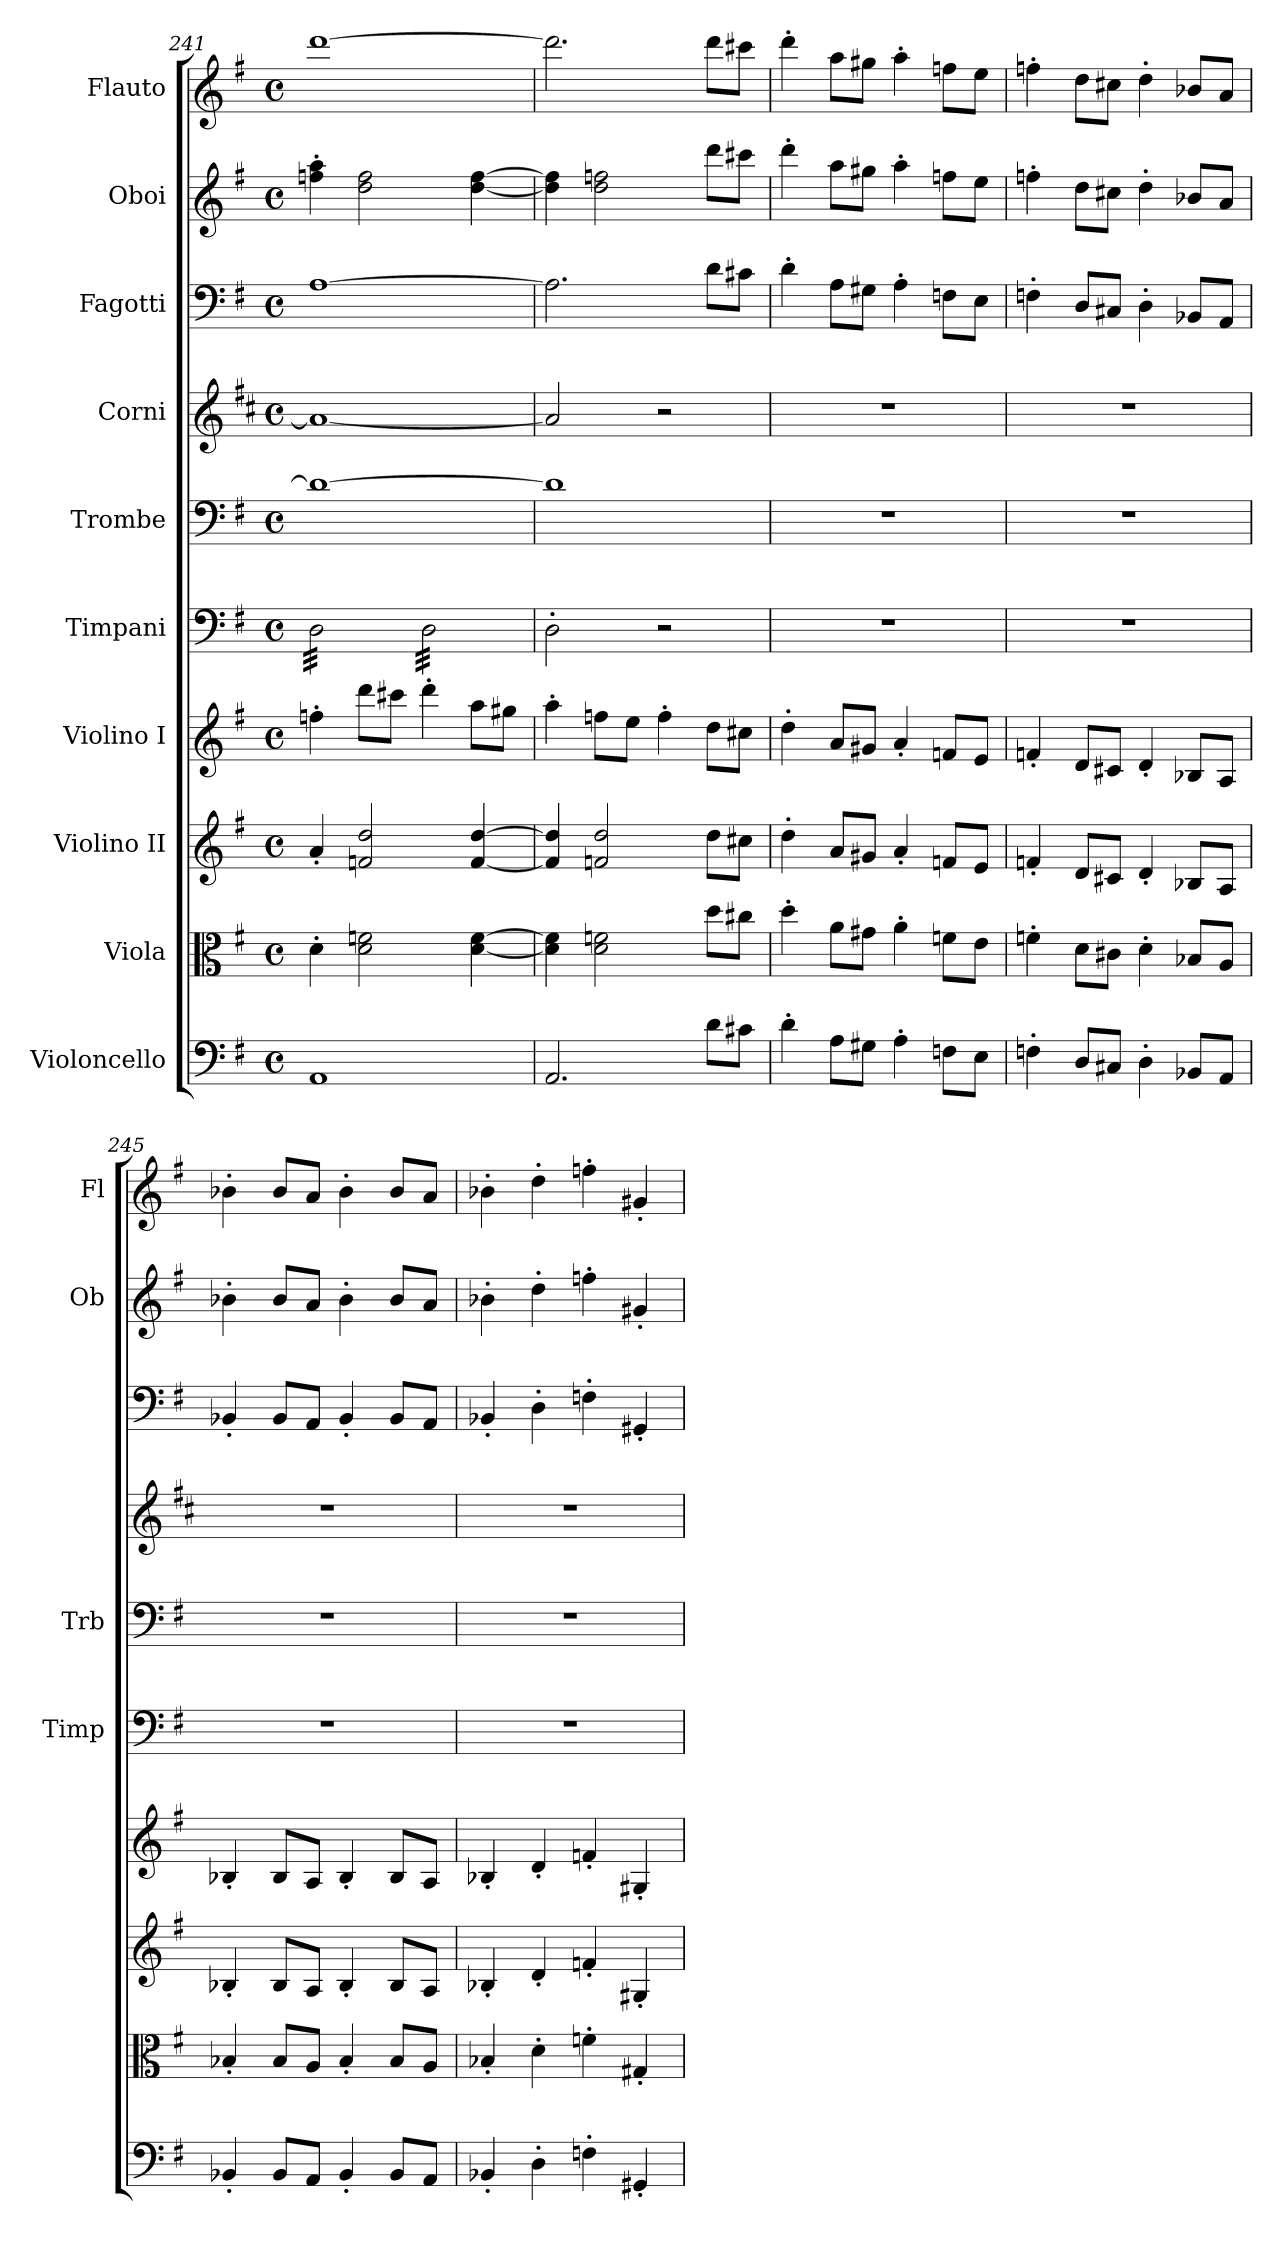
**kern	**kern	**kern	**kern	**kern	**kern	**kern	**kern	**kern	**kern
*part10	*part9	*part8	*part7	*part6	*part5	*part4	*part3	*part2	*part1
*staff10	*staff9	*staff8	*staff7	*staff6	*staff5	*staff4	*staff3	*staff2	*staff1
*I"Violoncello	*I"Viola	*I"Violino II	*I"Violino I	*I"Timpani	*I"Trombe	*I"Corni	*I"Fagotti	*I"Oboi	*I"Flauto
*	*	*	*	*I'Timp	*I'Trb	*	*	*I'Ob	*I'Fl
*clefF4	*clefC3	*clefG2	*clefG2	*clefF4	*clefF4	*clefG2	*clefF4	*clefG2	*clefG2
*	*	*	*	*	*	*ITrd4c7	*	*	*
*k[f#]	*k[f#]	*k[f#]	*k[f#]	*k[f#]	*k[f#]	*k[f#]	*k[f#]	*k[f#]	*k[f#]
*M4/4	*M4/4	*M4/4	*M4/4	*M4/4	*M4/4	*M4/4	*M4/4	*M4/4	*M4/4
*met(c)	*met(c)	*met(c)	*met(c)	*met(c)	*met(c)	*met(c)	*met(c)	*met(c)	*met(c)
=241	=241	=241	=241	=241	=241	=241	=241	=241	=241
*	*	*	*	*tremolo	*	*	*	*	*
1AA	4d'\	4a'/	4ffn'\	32D\LLL	1d_	1d_	[1A	4ffn\' 4aa\'	[1ddd
.	.	.	.	32D\	.	.	.	.	.
.	.	.	.	32D\	.	.	.	.	.
.	.	.	.	32D\	.	.	.	.	.
.	.	.	.	32D\	.	.	.	.	.
.	.	.	.	32D\	.	.	.	.	.
.	.	.	.	32D\	.	.	.	.	.
.	.	.	.	32D\	.	.	.	.	.
.	2d\ 2fn\	2fn/ 2dd/	8ddd\L	32D\	.	.	.	2dd\ 2ff\	.
.	.	.	.	32D\	.	.	.	.	.
.	.	.	.	32D\	.	.	.	.	.
.	.	.	.	32D\	.	.	.	.	.
.	.	.	8ccc#X\J	32D\	.	.	.	.	.
.	.	.	.	32D\	.	.	.	.	.
.	.	.	.	32D\	.	.	.	.	.
.	.	.	.	32D\JJJ	.	.	.	.	.
.	.	.	4ddd'\	32D\LLL	.	.	.	.	.
.	.	.	.	32D\	.	.	.	.	.
.	.	.	.	32D\	.	.	.	.	.
.	.	.	.	32D\	.	.	.	.	.
.	.	.	.	32D\	.	.	.	.	.
.	.	.	.	32D\	.	.	.	.	.
.	.	.	.	32D\	.	.	.	.	.
.	.	.	.	32D\	.	.	.	.	.
.	[4d\ [4f\	[4f/ [4dd/	8aa\L	32D\	.	.	.	[4dd\ [4ff\	.
.	.	.	.	32D\	.	.	.	.	.
.	.	.	.	32D\	.	.	.	.	.
.	.	.	.	32D\	.	.	.	.	.
.	.	.	8gg#X\J	32D\	.	.	.	.	.
.	.	.	.	32D\	.	.	.	.	.
.	.	.	.	32D\	.	.	.	.	.
.	.	.	.	32D\JJJ	.	.	.	.	.
*	*	*	*	*Xtremolo	*	*	*	*	*
=242	=242	=242	=242	=242	=242	=242	=242	=242	=242
2.AA/	4d\] 4f\]	4f/] 4dd/]	4aa'\	2D'\	1d]	2d/]	2.A\]	4dd\] 4ff\]	2.ddd\]
.	2d\ 2fn\	2fn/ 2dd/	8ffn\L	.	.	.	.	2dd\ 2ffn\	.
.	.	.	8ee\J	.	.	.	.	.	.
.	.	.	4ff'\	2r	.	2r	.	.	.
8d\L	8dd\L	8dd\L	8dd\L	.	.	.	8d\L	8ddd\L	8ddd\L
8c#X\J	8cc#X\J	8cc#X\J	8cc#X\J	.	.	.	8c#X\J	8ccc#X\J	8ccc#X\J
!!LO:LB:g=z
=243	=243	=243	=243	=243	=243	=243	=243	=243	=243
4d'\	4dd'\	4dd'\	4dd'\	1r	1r	1r	4d'\	4ddd'\	4ddd'\
8A\L	8a\L	8a/L	8a/L	.	.	.	8A\L	8aa\L	8aa\L
8G#X\J	8g#X\J	8g#X/J	8g#X/J	.	.	.	8G#X\J	8gg#X\J	8gg#X\J
4A'\	4a'\	4a'/	4a'/	.	.	.	4A'\	4aa'\	4aa'\
8Fn\L	8fn\L	8fn/L	8fn/L	.	.	.	8Fn\L	8ffn\L	8ffn\L
8E\J	8e\J	8e/J	8e/J	.	.	.	8E\J	8ee\J	8ee\J
=244	=244	=244	=244	=244	=244	=244	=244	=244	=244
4Fn'\	4fn'\	4fn'/	4fn'/	1r	1r	1r	4Fn'\	4ffn'\	4ffn'\
8D/L	8d\L	8d/L	8d/L	.	.	.	8D/L	8dd\L	8dd\L
8C#X/J	8c#X\J	8c#X/J	8c#X/J	.	.	.	8C#X/J	8cc#X\J	8cc#X\J
4D'\	4d'\	4d'/	4d'/	.	.	.	4D'\	4dd'\	4dd'\
8BB-X/L	8B-X/L	8B-X/L	8B-X/L	.	.	.	8BB-X/L	8b-X/L	8b-X/L
8AA/J	8A/J	8A/J	8A/J	.	.	.	8AA/J	8a/J	8a/J
=245	=245	=245	=245	=245	=245	=245	=245	=245	=245
4BB-X'/	4B-X'/	4B-X'/	4B-X'/	1r	1r	1r	4BB-X'/	4b-X'\	4b-X'\
8BB-/L	8B-/L	8B-/L	8B-/L	.	.	.	8BB-/L	8b-/L	8b-/L
8AA/J	8A/J	8A/J	8A/J	.	.	.	8AA/J	8a/J	8a/J
4BB-'/	4B-'/	4B-'/	4B-'/	.	.	.	4BB-'/	4b-'\	4b-'\
8BB-/L	8B-/L	8B-/L	8B-/L	.	.	.	8BB-/L	8b-/L	8b-/L
8AA/J	8A/J	8A/J	8A/J	.	.	.	8AA/J	8a/J	8a/J
=246	=246	=246	=246	=246	=246	=246	=246	=246	=246
4BB-X'/	4B-X'/	4B-X'/	4B-X'/	1r	1r	1r	4BB-X'/	4b-X'\	4b-X'\
4D'\	4d'\	4d'/	4d'/	.	.	.	4D'\	4dd'\	4dd'\
4Fn'\	4fn'\	4fn'/	4fn'/	.	.	.	4Fn'\	4ffn'\	4ffn'\
4GG#X'/	4G#X'/	4G#X'/	4G#X'/	.	.	.	4GG#X'/	4g#X'/	4g#X'/
=	=	=	=	=	=	=	=	=	=
*-	*-	*-	*-	*-	*-	*-	*-	*-	*-
